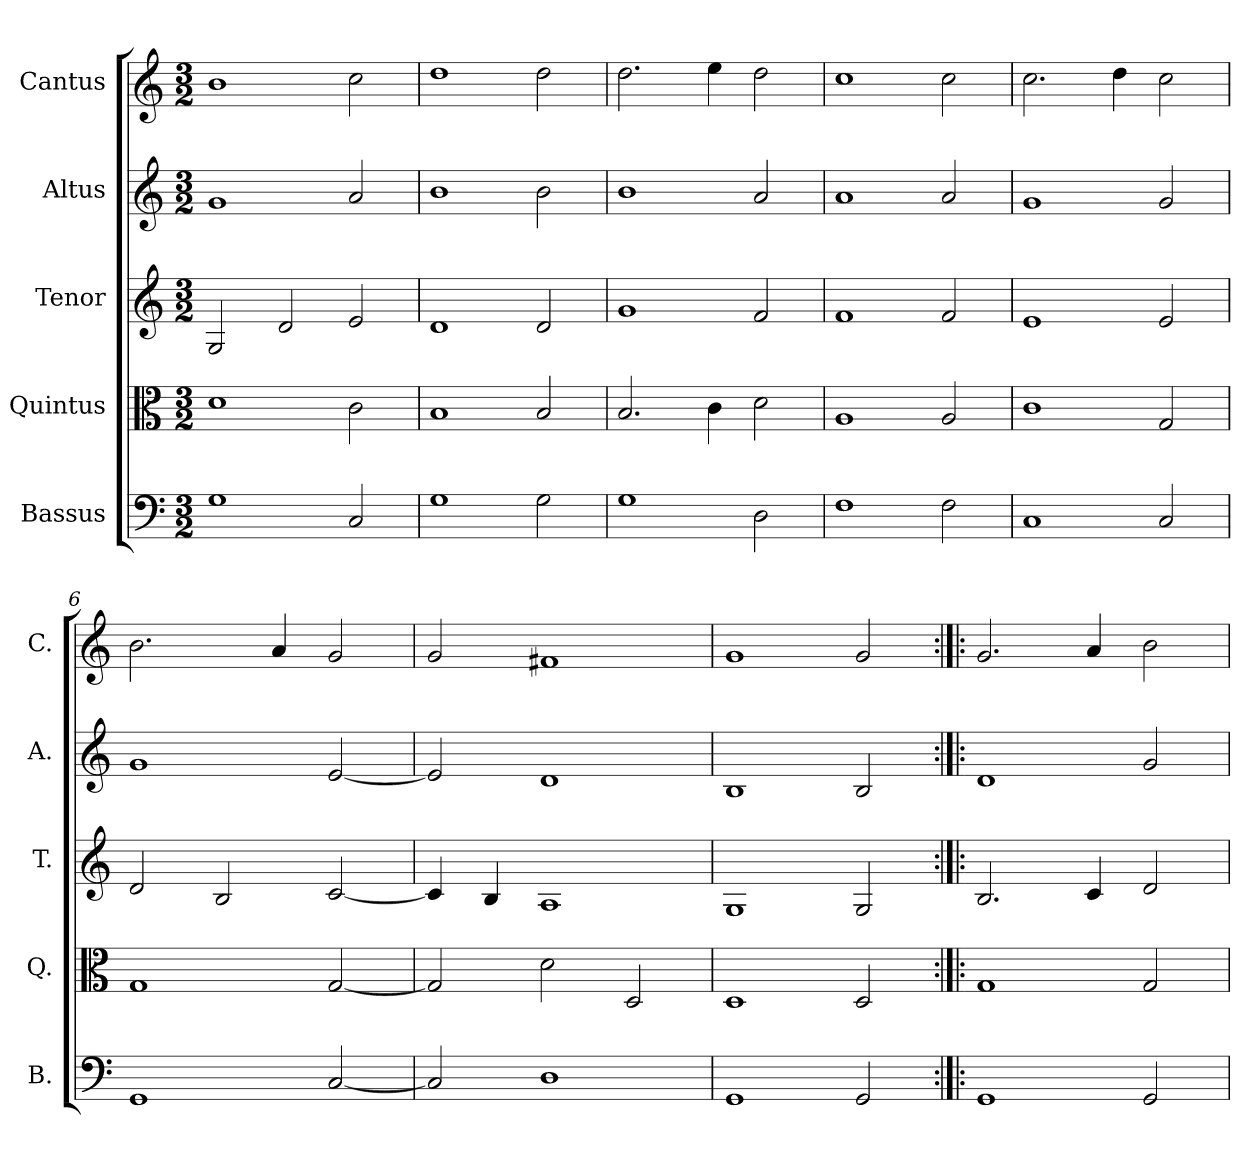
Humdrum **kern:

**kern	**kern	**kern	**kern	**kern
*part5	*part4	*part3	*part2	*part1
*staff5	*staff4	*staff3	*staff2	*staff1
*I"Bassus	*I"Quintus	*I"Tenor	*I"Altus	*I"Cantus
*I'B.	*I'Q.	*I'T.	*I'A.	*I'C.
*clefF4	*clefC3	*clefG2	*clefG2	*clefG2
*k[]	*k[]	*k[]	*k[]	*k[]
*C:	*C:	*C:	*C:	*C:
*M3/2	*M3/2	*M3/2	*M3/2	*M3/2
=1	=1	=1	=1	=1
1G\	1d\	2G/	1g/	1b\
.	.	2d/	.	.
2C/	2c\	2e/	2a/	2cc\
=2	=2	=2	=2	=2
1G\	1B/	1d/	1b\	1dd\
2G\	2B/	2d/	2b\	2dd\
=3	=3	=3	=3	=3
1G\	2.B/	1g/	1b\	2.dd\
.	4c\	.	.	4ee\
2D\	2d\	2f/	2a/	2dd\
=4	=4	=4	=4	=4
1F\	1A/	1f/	1a/	1cc\
2F\	2A/	2f/	2a/	2cc\
=5	=5	=5	=5	=5
1C/	1c\	1e/	1g/	2.cc\
.	.	.	.	4dd\
2C/	2G/	2e/	2g/	2cc\
!!LO:LB:g=z
=6	=6	=6	=6	=6
1GG/	1G/	2d/	1g/	2.b\
.	.	2B/	.	.
.	.	.	.	4a/
[2C/	[2G/	[2c/	[2e/	2g/
=7	=7	=7	=7	=7
2C/]	2G/]	4c/]	2e/]	2g/
.	.	4B/	.	.
1D\	2d\	1A/	1d/	1f#X/
.	2D/	.	.	.
=8	=8	=8	=8	=8
1GG/	1D/	1G/	1B/	1g/
2GG/	2D/	2G/	2B/	2g/
=9:|!|:	=9:|!|:	=9:|!|:	=9:|!|:	=9:|!|:
1GG/	1G/	2.B/	1d/	2.g/
.	.	4c/	.	4a/
2GG/	2G/	2d/	2g/	2b\
=	=	=	=	=
*-	*-	*-	*-	*-
